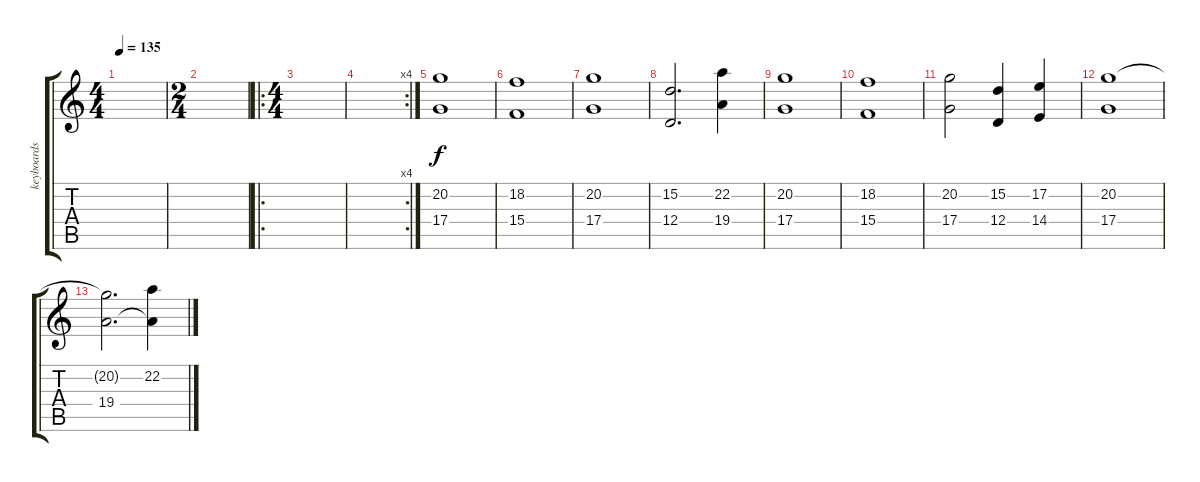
\track ("keyboards" "keyboards") {instrument stringensemble1}
\staff {score tabs}
\tuning (E4 B3 G3 D3 A2 D2) {hide}
\ts (4 4)
\tempo 135
\clef g2
\ks c
|
\ts (2 4)
|
\ro
\ts (4 4)
|
\rc 4
|
(20.2 17.4).1 |
(18.2 15.4).1 |
(20.2 17.4).1 |
(15.2 12.4).2{d} (22.2 19.4).4 |
(20.2 17.4).1 |
(18.2 15.4).1 |
(20.2 17.4).2 (15.2 12.4).4 (17.2 14.4).4 |
(20.2 17.4).1 |
(20.2{t} 19.4).2{d} (22.2 19.4{t}).4
